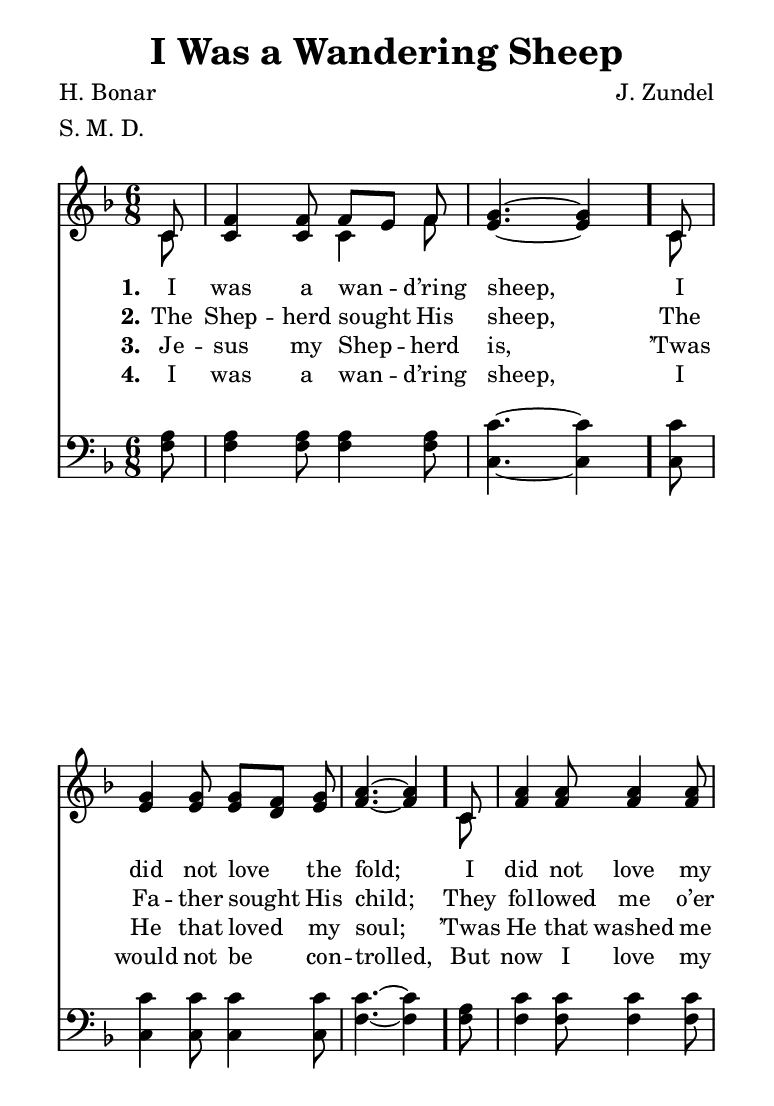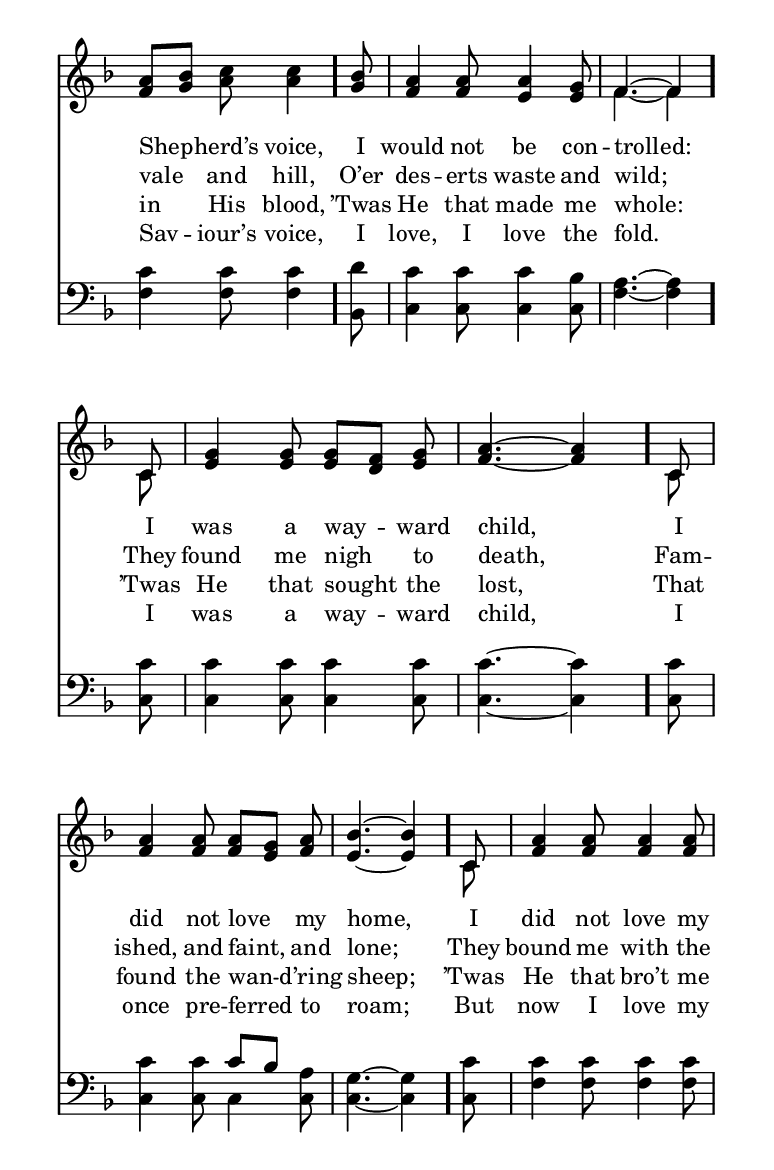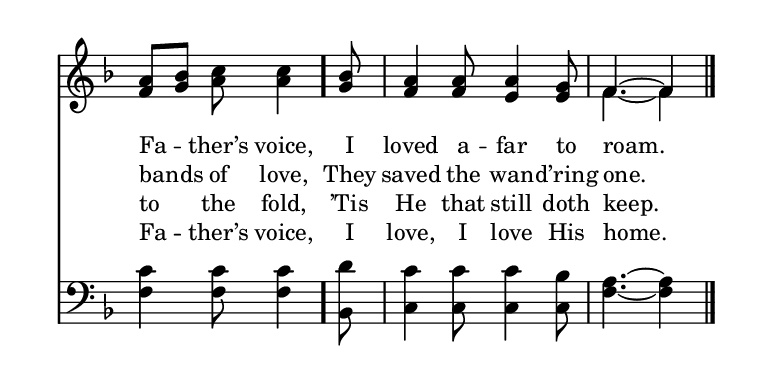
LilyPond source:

\include "common/global.ily"
\paper {
  \include "common/paper.ily"
}

\header{
  %gospel
  hymnnumber = "227"
  title = "I Was a Wandering Sheep"
  tunename = "Lebanon"
  meter = "S. M. D."
  poet = "H. Bonar"
  composer = "J. Zundel"
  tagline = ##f
}

global = {
  \include "common/overrides.ily"
  \override Staff.TimeSignature.style = #'numbered
  \time 6/8
  \override Score.MetronomeMark.transparent = ##t % hide all fermata changes too
  \tempo 4=80
  \key f \major
  \partial 8
  \autoBeamOff
}

notesSoprano = {
\global
\relative c' {

  c8 | f4 f8 f[ e] f | g4. ~ g4
  c,8 | g'4 g8 g[ f] g | a4. ~ a4 \eogbreak
  c,8 | a'4 a8 a4 a8 | a8[ bes] c c4
  bes8 | a4 a8 a4 g8 | f4. ~ f4 \eogbreak
  c8 | g'4 g8 g[ f] g | a4. ~ a4
  c,8 | a'4 a8 a[ g] a | bes4. ~ bes4 \eogbreak
  c,8 | a'4 a8 a4 a8 | a8[ bes] c c4
  bes8 | a4 a8 a4 g8 | f4. ~ f4

  \bar "|."

}
}

notesAlto = {
\global
\relative e' {

  c8 | c4 c8 c4 f8 | e4. ~ e4
  c8 | e4 e8 e[ d] e | f4. ~ f4
  c8 | f4 f8 f4 f8 | f[ g] a a4
  g8 | f4 f8 e4 e8 | f4. ~ f4
  c8 | e4 e8 e[ d] e | f4. ~ f4
  c8 | f4 f8 f[ e] f | e4. ~ e4
  c8 | f4 f8 f4 f8 | f[ g] a a4
  g8 | f4 f8 e4 e8 | f4. ~ f4

}
}

notesTenor = {
\global
\relative a {

  a8 | a4 a8 a4 a8 | c4. ~ c4
  c8 | c4 c8 c4 c8 | c4. ~ c4
  a8 | c4 c8 c4 c8 | c4 c8 c4
  d8 | c4 c8 c4 bes8 | a4. ~ a4
  c8 | c4 c8 c4 c8 | c4. ~ c4
  c8 | c4 c8 c8[ bes] a | g4. ~ g4
  c8 | c4 c8 c4 c8 | c4 c8 c4
  d8 | c4 c8 c4 bes8 | a4. ~ a4

}
}

notesBass = {
\global
\relative f {

  f8 | f4 f8 f4 f8 | c4. ~ c4
  c8 | c4 c8 c4 c8 | f4. ~ f4
  f8 | f4 f8 f4 f8 | f4 f8 f4
  bes,8 | c4 c8 c4 c8 | f4. ~ f4
  c8 | c4 c8 c4 c8 | c4. ~ c4
  c8 | c4 c8 c4 c8 | c4. ~ c4
  c8 | f4 f8 f4 f8 | f4 f8 f4
  bes,8 | c4 c8 c4 c8 | f4. ~ f4

}
}

wordsA = \lyricmode {
\set stanza = "1."

I was a wan -- d’ring sheep, \bar "."
I did not love the fold; \bar "."
I did not love my Shep -- herd’s voice, \bar "."
I would not be con -- trolled: \bar "."
I was a way -- ward child, \bar "."
I did not love my home, \bar "."
I did not love my Fa -- ther’s voice, \bar "."
I loved a -- far to roam. \bar "."

}

wordsB = \lyricmode {
\set stanza = "2."

The Shep -- herd sought His sheep,
The Fa -- ther sought His child;
They fol -- lowed me o’er vale and hill,
O’er des -- erts waste and wild;
They found me nigh to death,
Fam -- ished, and faint, and lone;
They bound me with the bands of love,
They saved the wan -- d’ring one.

}

wordsC = \lyricmode {
\set stanza = "3."

Je -- sus my Shep -- herd is,
’Twas He that loved my soul;
’Twas He that washed me in His blood,
’Twas He that made me whole:
’Twas He that sought the lost,
That found the wan -- d’ring sheep;
’Twas He that bro’t me to the fold,
’Tis He that still doth keep.

}

wordsD = \lyricmode {
\set stanza = "4."

I was a wan -- d’ring sheep,
I would not be con -- trolled,
But now I love my Sav -- iour’s voice,
I love, I love the fold.
I was a way -- ward child,
I once pre -- ferred to roam;
But now I love my Fa -- ther’s voice,
I love, I love His home.

}

\score {
  \context ChoirStaff <<
    \context Staff = upper <<
      \set Staff.autoBeaming = ##f
      \set ChoirStaff.systemStartDelimiter = #'SystemStartBar
      \set ChoirStaff.printPartCombineTexts = ##f
      \partcombine #'(2 . 9) \notesSoprano \notesAlto
      \context NullVoice = sopranos { \voiceOne << \notesSoprano >> }
      \context Lyrics = one   \lyricsto sopranos \wordsA
      \context Lyrics = two   \lyricsto sopranos \wordsB
      \context Lyrics = three \lyricsto sopranos \wordsC
      \context Lyrics = four  \lyricsto sopranos \wordsD
    >>
    \context Staff = men <<
      \set Staff.autoBeaming = ##f
      \clef bass
      \set ChoirStaff.printPartCombineTexts = ##f
      \partcombine #'(2 . 9) \notesTenor \notesBass
    >>
  >>
  \layout {
    \include "common/layout.ily"
  }
  \midi{
    \include "common/midi.ily"
  }
}

\version "2.19.49"  % necessary for upgrading to future LilyPond versions.

% vi:set et ts=2 sw=2 ai nocindent syntax=lilypond:
